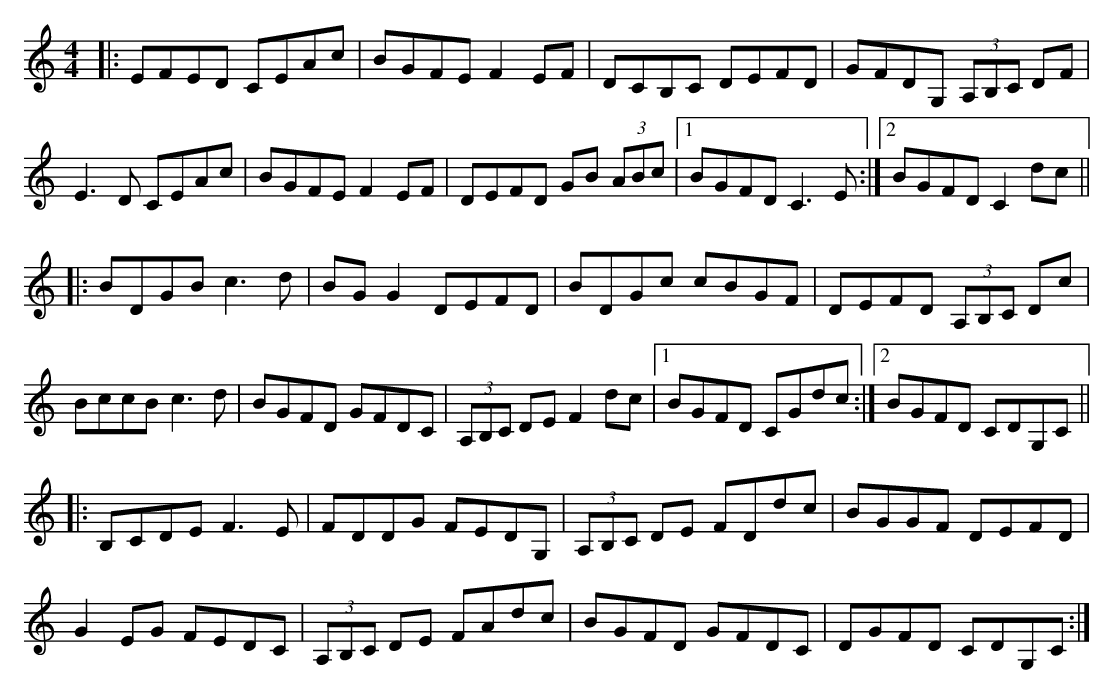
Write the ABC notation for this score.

X:1
M:4/4
K:C
|:EFED CEAc|BGFE F2EF|DCB,C DEFD|GFDG, (3A,B,C DF|
E3D CEAc|BGFE F2EF|DEFD GB (3ABc|1 BGFD C3E:|2 BGFD C2dc||
|:BDGB c3d|BGG2 DEFD|BDGc cBGF|DEFD (3A,B,C Dc|
BccB c3d|BGFD GFDC|(3A,B,C DE F2dc|1 BGFD CGdc:|2 BGFD CDG,C||
|:B,CDE F3E|FDDG FEDG,|(3A,B,C DE FDdc|BGGF DEFD|
G2EG FEDC|(3A,B,C DE FAdc|BGFD GFDC|DGFD CDG,C:|
